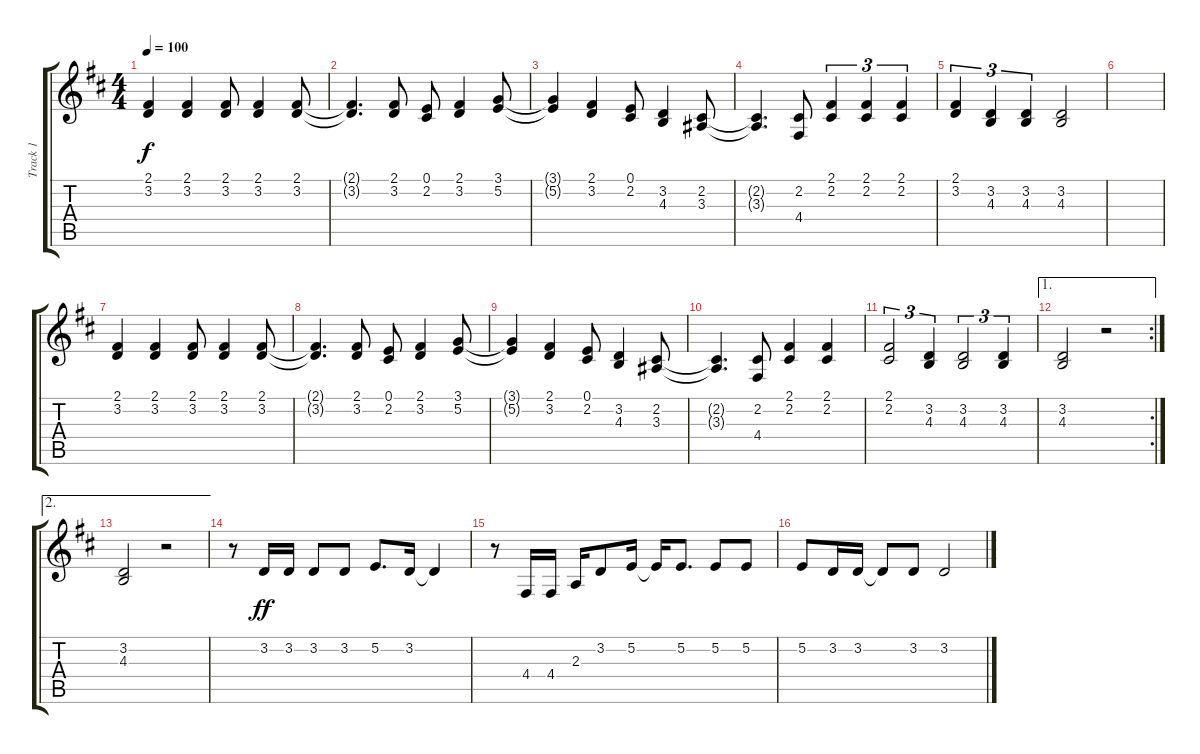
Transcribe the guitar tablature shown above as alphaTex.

\track ("Track 1" "Track 1") {instrument tenorsax}
\staff {score tabs}
\tuning (E4 B3 G3 D3 A2 E2) {hide}
\ts (4 4)
\tempo 100
\clef g2
\ks d
(2.1 3.2).4{dy f} (2.1 3.2).4 (2.1 3.2).8 (2.1 3.2).4 (2.1 3.2).8 |
(2.1{t} 3.2{t}).4{d} (2.1 3.2).8 (0.1 2.2).8 (2.1 3.2).4 (3.1 5.2).8 |
(3.1{t} 5.2{t}).4 (2.1 3.2).4 (0.1 2.2).8 (3.2 4.3).4 (2.2 3.3).8 |
(2.2{t} 3.3{t}).4{d} (2.2 4.4).8 (2.1 2.2).4{tu (3 2)} (2.1 2.2).4{tu (3 2)} (2.1 2.2).4{tu (3 2)} |
(2.1 3.2).4{tu (3 2)} (3.2 4.3).4{tu (3 2)} (3.2 4.3).4{tu (3 2)} (3.2 4.3).2 |
|
(2.1 3.2).4 (2.1 3.2).4 (2.1 3.2).8 (2.1 3.2).4 (2.1 3.2).8 |
(2.1{t} 3.2{t}).4{d} (2.1 3.2).8 (0.1 2.2).8 (2.1 3.2).4 (3.1 5.2).8 |
(3.1{t} 5.2{t}).4 (2.1 3.2).4 (0.1 2.2).8 (3.2 4.3).4 (2.2 3.3).8 |
(2.2{t} 3.3{t}).4{d} (2.2 4.4).8 (2.1 2.2).4 (2.1 2.2).4 |
(2.1 2.2).2{tu (3 2)} (3.2 4.3).4{tu (3 2)} (3.2 4.3).2{tu (3 2)} (3.2 4.3).4{tu (3 2)} |
\ae 1
\rc 2
(3.2 4.3).2 r.2 |
\ae 2
(3.2 4.3).2 r.2 |
r.8 3.2.16{dy ff} 3.2.16 3.2.8 3.2.8 5.2.8{d} 3.2.16 3.2{t}.4 |
r.8 4.4.16 4.4.16 2.3.16 3.2.8 5.2.16 5.2{t}.16 5.2.8{d} 5.2.8 5.2.8 |
5.2.8 3.2.16 3.2.16 3.2{t}.8 3.2.8 3.2.2
